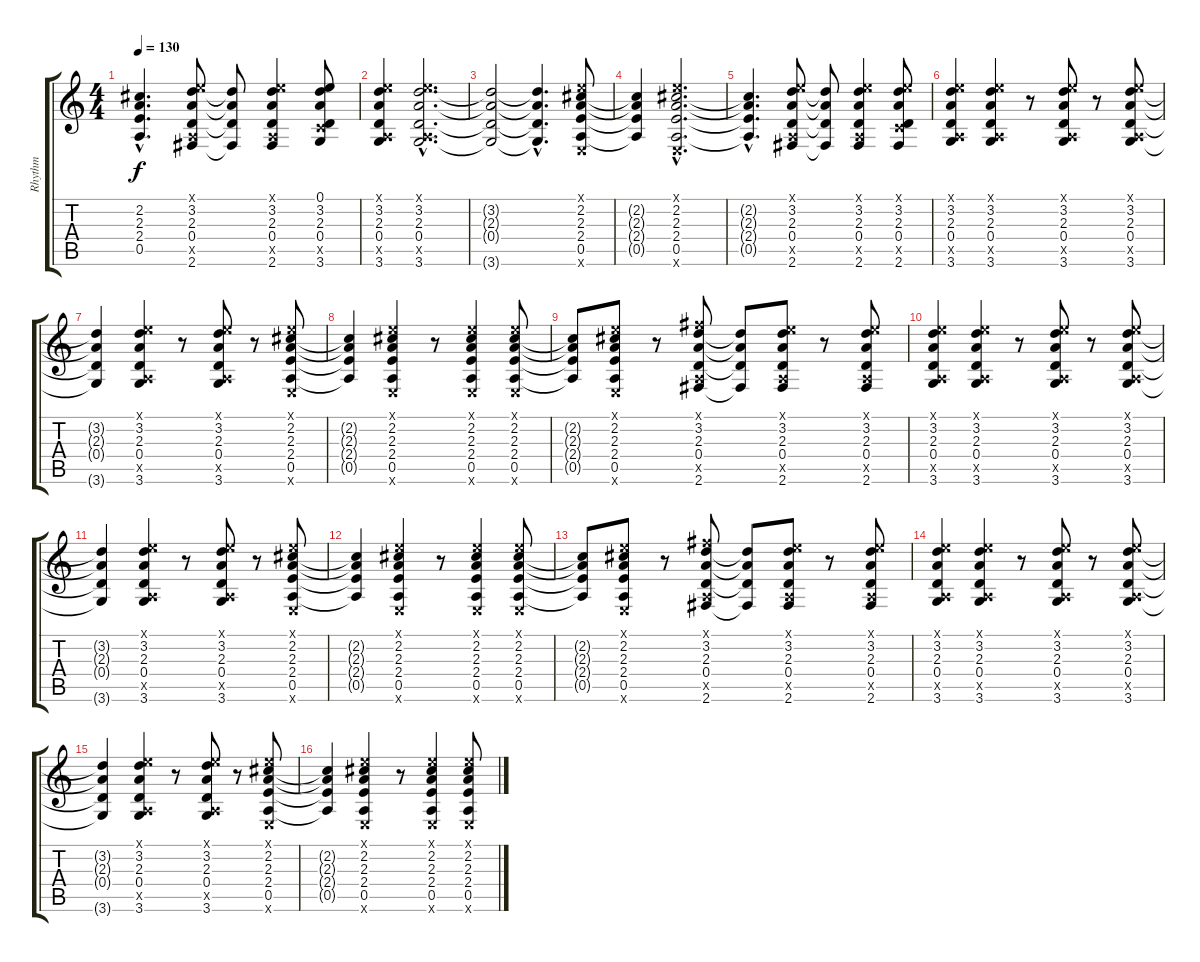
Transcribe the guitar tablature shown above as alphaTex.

\track ("Rhythm" "Rhythm") {instrument acousticguitarsteel}
\staff {score tabs}
\tuning (E4 B3 G3 D3 A2 E2) {hide}
\ts (4 4)
\tempo 130
\clef g2
\ks c
(2.2{hac t} 2.3{hac t} 2.4{hac t} 0.5{hac t}).4{d dy f} (0.1{x} 3.2 2.3 0.4 0.5{x} 2.6).8 (3.2{t} 2.3{t} 0.4{t} 2.6{t}).8 (0.1{x} 3.2 2.3 0.4 0.5{x} 2.6).4 (0.1 3.2 2.3 0.4 3.5{x} 3.6).8 |
(0.1{x} 3.2 2.3 0.4 0.5{x} 3.6).4 (0.1{hac x} 3.2{hac} 2.3{hac} 0.4{hac} 0.5{hac x} 3.6{hac}).2{d} |
(3.2{t} 2.3{t} 0.4{t} 3.6{t}).2 (3.2{hac t} 2.3{hac t} 0.4{hac t} 3.6{hac t}).4{d} (0.1{x} 2.2 2.3 2.4 0.5 0.6{x}).8 |
(2.2{t} 2.3{t} 2.4{t} 0.5{t}).4 (0.1{hac x} 2.2{hac} 2.3{hac} 2.4{hac} 0.5{hac} 0.6{hac x}).2{d} |
(2.2{hac t} 2.3{hac t} 2.4{hac t} 0.5{hac t}).4{d} (0.1{x} 3.2 2.3 0.4 0.5{x} 2.6).8 (3.2{t} 2.3{t} 0.4{t} 2.6{t}).8 (0.1{x} 3.2 2.3 0.4 0.5{x} 2.6).4 (0.1{x} 3.2 2.3 0.4 3.5{x} 2.6).8 |
(0.1{x} 3.2 2.3 0.4 0.5{x} 3.6).4 (0.1{x} 3.2 2.3 0.4 0.5{x} 3.6).4 r.8 (0.1{x} 3.2 2.3 0.4 0.5{x} 3.6).8 r.8 (0.1{x} 3.2 2.3 0.4 0.5{x} 3.6).8 |
(3.2{t} 2.3{t} 0.4{t} 3.6{t}).4 (0.1{x} 3.2 2.3 0.4 0.5{x} 3.6).4 r.8 (0.1{x} 3.2 2.3 0.4 0.5{x} 3.6).8 r.8 (0.1{x} 2.2 2.3 2.4 0.5 0.6{x}).8 |
(2.2{t} 2.3{t} 2.4{t} 0.5{t}).4 (0.1{x} 2.2 2.3 2.4 0.5 0.6{x}).4 r.8 (0.1{x} 2.2 2.3 2.4 0.5 0.6{x}).4 (0.1{x} 2.2 2.3 2.4 0.5 0.6{x}).8 |
(2.2{t} 2.3{t} 2.4{t} 0.5{t}).8 (0.1{x} 2.2 2.3 2.4 0.5 0.6{x}).8 r.8 (2.1{x} 3.2 2.3 0.4 0.5{x} 2.6).8 (3.2{t} 2.3{t} 0.4{t} 2.6{t}).8 (0.1{x} 3.2 2.3 0.4 0.5{x} 2.6).8 r.8 (0.1{x} 3.2 2.3 0.4 0.5{x} 2.6).8 |
(0.1{x} 3.2 2.3 0.4 0.5{x} 3.6).4 (0.1{x} 3.2 2.3 0.4 0.5{x} 3.6).4 r.8 (0.1{x} 3.2 2.3 0.4 0.5{x} 3.6).8 r.8 (0.1{x} 3.2 2.3 0.4 0.5{x} 3.6).8 |
(3.2{t} 2.3{t} 0.4{t} 3.6{t}).4 (0.1{x} 3.2 2.3 0.4 0.5{x} 3.6).4 r.8 (0.1{x} 3.2 2.3 0.4 0.5{x} 3.6).8 r.8 (0.1{x} 2.2 2.3 2.4 0.5 0.6{x}).8 |
(2.2{t} 2.3{t} 2.4{t} 0.5{t}).4 (0.1{x} 2.2 2.3 2.4 0.5 0.6{x}).4 r.8 (0.1{x} 2.2 2.3 2.4 0.5 0.6{x}).4 (0.1{x} 2.2 2.3 2.4 0.5 0.6{x}).8 |
(2.2{t} 2.3{t} 2.4{t} 0.5{t}).8 (0.1{x} 2.2 2.3 2.4 0.5 0.6{x}).8 r.8 (2.1{x} 3.2 2.3 0.4 0.5{x} 2.6).8 (3.2{t} 2.3{t} 0.4{t} 2.6{t}).8 (0.1{x} 3.2 2.3 0.4 0.5{x} 2.6).8 r.8 (0.1{x} 3.2 2.3 0.4 0.5{x} 2.6).8 |
(0.1{x} 3.2 2.3 0.4 0.5{x} 3.6).4 (0.1{x} 3.2 2.3 0.4 0.5{x} 3.6).4 r.8 (0.1{x} 3.2 2.3 0.4 0.5{x} 3.6).8 r.8 (0.1{x} 3.2 2.3 0.4 0.5{x} 3.6).8 |
(3.2{t} 2.3{t} 0.4{t} 3.6{t}).4 (0.1{x} 3.2 2.3 0.4 0.5{x} 3.6).4 r.8 (0.1{x} 3.2 2.3 0.4 0.5{x} 3.6).8 r.8 (0.1{x} 2.2 2.3 2.4 0.5 0.6{x}).8 |
(2.2{t} 2.3{t} 2.4{t} 0.5{t}).4 (0.1{x} 2.2 2.3 2.4 0.5 0.6{x}).4 r.8 (0.1{x} 2.2 2.3 2.4 0.5 0.6{x}).4 (0.1{x} 2.2 2.3 2.4 0.5 0.6{x}).8
